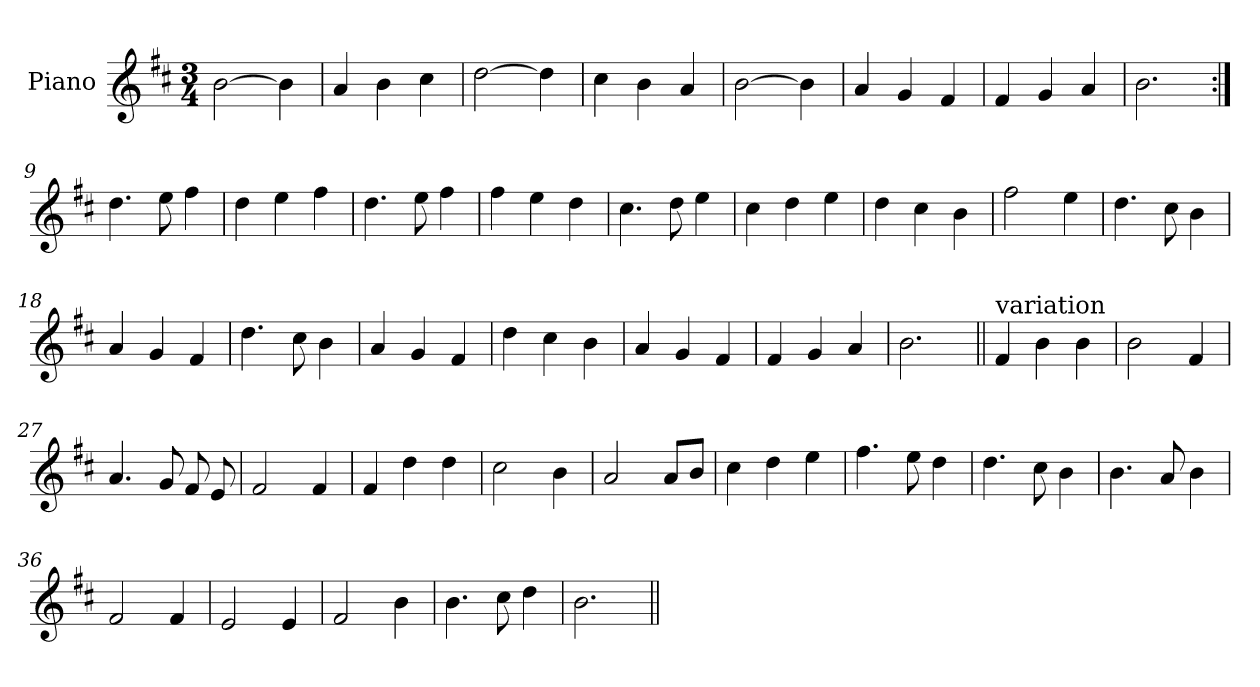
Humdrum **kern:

**kern
*part1
*staff1
*I"Piano
*I'Pno
*clefG2
*k[f#c#]
*b:
*M3/4
=1
[2b\
4b\]
=2
4a/
4b\
4cc#\
=3
[2dd\
4dd\]
=4
4cc#\
4b\
4a/
=5
[2b\
4b\]
=6
4a/
4g/
4f#/
=7
4f#/
4g/
4a/
=8
2.b\
!!LO:LB:g=z
=9:|!
4.dd\
8ee\
4ff#\
=10
4dd\
4ee\
4ff#\
=11
4.dd\
8ee\
4ff#\
=12
4ff#\
4ee\
4dd\
=13
4.cc#\
8dd\
4ee\
=14
4cc#\
4dd\
4ee\
=15
4dd\
4cc#\
4b\
=16
2ff#\
4ee\
!!LO:LB:g=z
=17
4.dd\
8cc#\
4b\
=18
4a/
4g/
4f#/
=19
4.dd\
8cc#\
4b\
=20
4a/
4g/
4f#/
=21
4dd\
4cc#\
4b\
=22
4a/
4g/
4f#/
=23
4f#/
4g/
4a/
=24
2.b\
!!LO:LB:g=z
=25||
!LO:TX:a:t=variation
4f#/
4b\
4b\
=26
2b\
4f#/
=27
4.a/
8g/
8f#/
8e/
=28
2f#/
4f#/
=29
4f#/
4dd\
4dd\
=30
2cc#\
4b\
=31
2a/
8a/L
8b/J
=32
4cc#\
4dd\
4ee\
!!LO:LB:g=z
=33
4.ff#\
8ee\
4dd\
=34
4.dd\
8cc#\
4b\
=35
4.b\
8a/
4b\
=36
2f#/
4f#/
=37
2e/
4e/
=38
2f#/
4b\
=39
4.b\
8cc#\
4dd\
=40
2.b\
=||
*-
